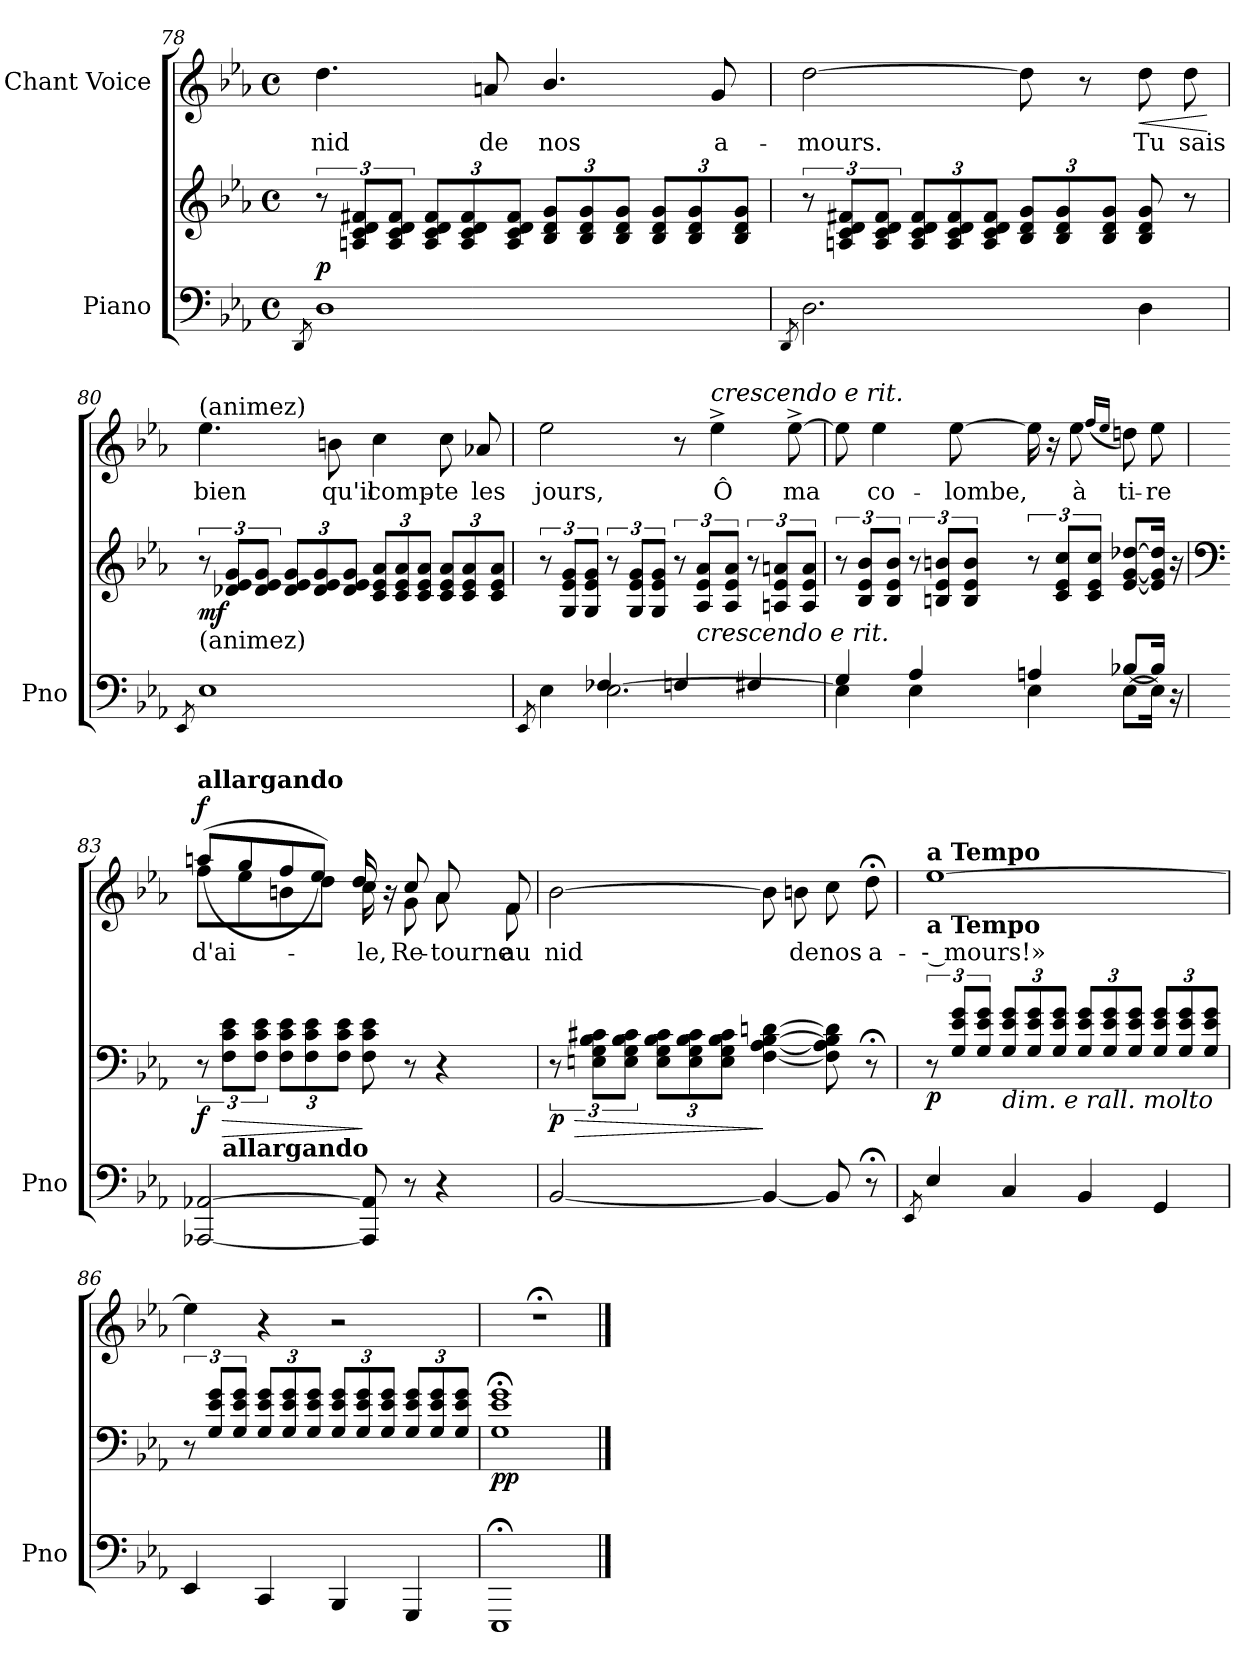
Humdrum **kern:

**kern	**kern	**dynam	**kern	**text	**dynam
*part2	*part2	*part2	*part1	*part1	*part1
*staff3	*staff2	*staff2/3	*staff1	*staff1	*staff1
*I"Piano	*	*	*I"Chant Voice	*	*
*I'Pno	*	*	*	*	*
*clefF4	*clefG2	*	*clefG2	*	*
*k[b-e-a-]	*k[b-e-a-]	*	*k[b-e-a-]	*	*
*M4/4	*M4/4	*	*M4/4	*	*
*met(c)	*met(c)	*	*met(c)	*	*
=78	=78	=78	=78	=78	=78
8qDD/	.	.	.	.	.
!	!	!LO:DY:b	!	!	!
1D	12r	p	4.dd\	nid	.
.	12An/ 12c/ 12d/ 12f#X/L	.	.	.	.
.	12A/ 12c/ 12d/ 12f#/J	.	.	.	.
*	*Xbrackettup	*	*	*	*
.	12A/ 12c/ 12d/ 12f#/L	.	.	.	.
.	12A/ 12c/ 12d/ 12f#/	.	.	.	.
.	.	.	8an/	de	.
.	12A/ 12c/ 12d/ 12f#/J	.	.	.	.
.	12B-/ 12d/ 12g/L	.	4.b-/	nos	.
.	12B-/ 12d/ 12g/	.	.	.	.
.	12B-/ 12d/ 12g/J	.	.	.	.
.	12B-/ 12d/ 12g/L	.	.	.	.
.	12B-/ 12d/ 12g/	.	.	.	.
.	.	.	8g/	a-	.
.	12B-/ 12d/ 12g/J	.	.	.	.
=79	=79	=79	=79	=79	=79
8qDD/	.	.	.	.	.
*	*brackettup	*	*	*	*
2.D\	12r	.	[2dd\	-mours.	.
.	12An/ 12c/ 12d/ 12f#X/L	.	.	.	.
.	12A/ 12c/ 12d/ 12f#/J	.	.	.	.
*	*Xbrackettup	*	*	*	*
.	12A/ 12c/ 12d/ 12f#/L	.	.	.	.
.	12A/ 12c/ 12d/ 12f#/	.	.	.	.
.	12A/ 12c/ 12d/ 12f#/J	.	.	.	.
.	12B-/ 12d/ 12g/L	.	8dd\]	.	.
.	12B-/ 12d/ 12g/	.	.	.	.
.	.	.	8r	.	.
.	12B-/ 12d/ 12g/J	.	.	.	.
!	!	!	!	!	!LO:HP:b
4D\	8B-/ 8d/ 8g/	.	8dd\	Tu	<
.	8r	.	8dd\	sais	.
.	.	.	.	.	[
=80	=80	=80	=80	=80	=80
8qEE-/	.	.	.	.	.
*	*brackettup	*	*	*	*
!	!	!	!LO:TX:a:t=(animez)	!	!
!	!LO:TX:b:t=(animez)	!	!	!	!
!	!	!LO:DY:b	!	!	!
1E-	12r	mf	4.ee-\	bien	.
.	12d-X/ 12e-/ 12g/L	.	.	.	.
.	12d-/ 12e-/ 12g/J	.	.	.	.
*	*Xbrackettup	*	*	*	*
.	12d-/ 12e-/ 12g/L	.	.	.	.
.	12d-/ 12e-/ 12g/	.	.	.	.
.	.	.	8bn\	qu'il	.
.	12d-/ 12e-/ 12g/J	.	.	.	.
.	12c/ 12e-/ 12a-/L	.	4cc\	comp-	.
.	12c/ 12e-/ 12a-/	.	.	.	.
.	12c/ 12e-/ 12a-/J	.	.	.	.
.	12c/ 12e-/ 12a-/L	.	8cc\	-te	.
.	12c/ 12e-/ 12a-/	.	.	.	.
.	.	.	8a-X/	les	.
.	12c/ 12e-/ 12a-/J	.	.	.	.
=81	=81	=81	=81	=81	=81
8qEE-/	.	.	.	.	.
*^	*	*	*	*	*
*	*	*brackettup	*	*	*	*
4E-\	4ryy	12r	.	2ee-\	jours,	.
.	.	12G/ 12e-/ 12g/L	.	.	.	.
.	.	12G/ 12e-/ 12g/J	.	.	.	.
[<2.E-\	4F-X/	12r	.	.	.	.
.	.	12G/ 12e-/ 12g/L	.	.	.	.
.	.	12G/ 12e-/ 12g/J	.	.	.	.
.	4Fn/	12r	.	8r	.	.
!	!	!LO:TX:b:i:t=crescendo       e     rit.	!	!	!	!
.	.	12A-/ 12e-/ 12a-/L	.	.	.	.
!	!	!	!	!LO:TX:a:i:t=crescendo    e    rit.	!	!
.	.	.	.	4ee-^\	Ô	.
.	.	12A-/ 12e-/ 12a-/J	.	.	.	.
.	4F#X/	12r	.	.	.	.
.	.	12An/ 12e-/ 12an/L	.	.	.	.
.	.	.	.	[8ee-^\	ma	.
.	.	12A/ 12e-/ 12a/J	.	.	.	.
=82	=82	=82	=82	=82	=82	=82
4E-\]	4G/	12r	.	8ee-\]	.	.
.	.	12B-/ 12e-/ 12b-/L	.	.	.	.
.	.	.	.	4ee-\	co-	.
.	.	12B-/ 12e-/ 12b-/J	.	.	.	.
4E-\	4A-/	12r	.	.	.	.
.	.	12Bn/ 12e-/ 12bn/L	.	.	.	.
.	.	.	.	[8ee-\	-lombe,	.
.	.	12B/ 12e-/ 12b/J	.	.	.	.
4E-\	4An/	12r	.	16ee-\]	.	.
.	.	.	.	16r	.	.
.	.	12c/ 12e-/ 12cc/L	.	.	.	.
.	.	.	.	8ee-\	à	.
.	.	12c/ 12e-/ 12cc/J	.	.	.	.
.	.	.	.	(16qff/LL	.	.
.	.	.	.	16qee-/JJ	.	.
[8E-\L	[8B-X/L	[8e-/ [8g/ [8dd-X/L	.	8ddn\)	ti-	.
16E-\Jk]	16B-/Jk]	16e-/] 16g/] 16dd-/]Jk	.	8ee-\	-re	.
16r	16ryy	16r	.	.	.	.
*v	*v	*	*	*	*	*
=83	=83	=83	=83	=83	=83
*	*clefF4	*	*	*	*
*^	*	*	*^	*	*
!	!	!	!	!LO:TX:a:B:t=allargando	!	!	!
!	!	!	!LO:DY:b	!	!	!	!LO:DY:a
*v	*v	*	*	*	*	*	*
[2AAA-X/ [2AA-X/	12r	f	(8ff\L	(8aan/L	d'ai-	f
!	!LO:TX:b:B:t=allargando	!	!	!	!	!
!	!	!LO:HP:b	!	!	!	!
.	12F\ 12c\ 12e-\L	>	.	.	.	.
.	.	.	8ee-\	8gg/	.	.
.	12F\ 12c\ 12e-\J	.	.	.	.	.
*	*Xbrackettup	*	*	*	*	*
.	12F\ 12c\ 12e-\L	.	8bn\	8ff/	.	.
.	12F\ 12c\ 12e-\	.	.	.	.	.
.	.	.	8dd\J)	8ee-/J)	.	.
.	12F\ 12c\ 12e-\J	.	.	.	.	.
8AAA-/] 8AA-/]	8F\ 8c\ 8e-\	]	16cc\	16dd/	-le,	.
.	.	.	16r	16ryy	.	.
8r	8r	.	8g\	8cc/	Re-	.
4r	4r	.	8a-/	8a-\	-tourne	.
!	!	!	!	!	!	!LO:DY:a
!	!	!	!	!	!	!LO:DY:n=1:a
.	.	.	8f/	8f\	au	other-dynamics f
*	*	*	*v	*v	*	*
=84	=84	=84	=84	=84	=84
*	*brackettup	*	*	*	*
*	*	*	*^	*	*
!	!	!	!LO:TX:i:t=à volonté	!	!	!
!	!	!LO:DY:b	!	!	!	!
*	*	*	*v	*v	*	*
[2BB-/	12r	p	[2b-\	nid	.
!	!	!LO:HP:b	!	!	!
.	12En\ 12G\ 12B-\ 12c#X\L	>	.	.	.
.	12E\ 12G\ 12B-\ 12c#\J	.	.	.	.
*	*Xbrackettup	*	*	*	*
.	12E\ 12G\ 12B-\ 12c#\L	.	.	.	.
.	12E\ 12G\ 12B-\ 12c#\	.	.	.	.
.	12E\ 12G\ 12B-\ 12c#\J	.	.	.	.
4BB-/_	[4F\ [4A-\ [4B-\ [4dn\	]	8b-\]	.	.
.	.	.	8bn\	de	.
8BB-/]	8F\] 8A-\] 8B-\] 8d\]	.	8cc\	nos	.
8r;<	8r;<	.	8dd;<\	a-	.
=85	=85	=85	=85	=85	=85
8qEE-/	.	.	.	.	.
*	*clefG2	*	*	*	*
*	*brackettup	*	*	*	*
!	!	!	!LO:TX:a:B:t=a Tempo	!	!
!	!	!	!LO:TX:b:B:t=a Tempo	!	!
!	!	!LO:DY:b	!	!	!
4E-/	12r	p	[1ee-	-- mours!»	.
.	12G/ 12e-/ 12g/L	.	.	.	.
.	12G/ 12e-/ 12g/J	.	.	.	.
*	*Xbrackettup	*	*	*	*
!	!LO:TX:b:i:t=dim.  e  rall.  molto	!	!	!	!
4C/	12G/ 12e-/ 12g/L	.	.	.	.
.	12G/ 12e-/ 12g/	.	.	.	.
.	12G/ 12e-/ 12g/J	.	.	.	.
4BB-/	12G/ 12e-/ 12g/L	.	.	.	.
.	12G/ 12e-/ 12g/	.	.	.	.
.	12G/ 12e-/ 12g/J	.	.	.	.
4GG/	12G/ 12e-/ 12g/L	.	.	.	.
.	12G/ 12e-/ 12g/	.	.	.	.
.	12G/ 12e-/ 12g/J	.	.	.	.
=86	=86	=86	=86	=86	=86
*	*brackettup	*	*	*	*
4EE-/	12r	.	4ee-\]	.	.
.	12G/ 12e-/ 12g/L	.	.	.	.
.	12G/ 12e-/ 12g/J	.	.	.	.
*	*Xbrackettup	*	*	*	*
4CC/	12G/ 12e-/ 12g/L	.	4r	.	.
.	12G/ 12e-/ 12g/	.	.	.	.
.	12G/ 12e-/ 12g/J	.	.	.	.
4BBB-/	12G/ 12e-/ 12g/L	.	2r	.	.
.	12G/ 12e-/ 12g/	.	.	.	.
.	12G/ 12e-/ 12g/J	.	.	.	.
4GGG/	12G/ 12e-/ 12g/L	.	.	.	.
.	12G/ 12e-/ 12g/	.	.	.	.
.	12G/ 12e-/ 12g/J	.	.	.	.
=87	=87	=87	=87	=87	=87
!	!	!LO:DY:b	!	!	!
1EEE-;	1G;< 1e-;< 1g;<	pp	1r;<	.	.
==	==	==	==	==	==
*-	*-	*-	*-	*-	*-
